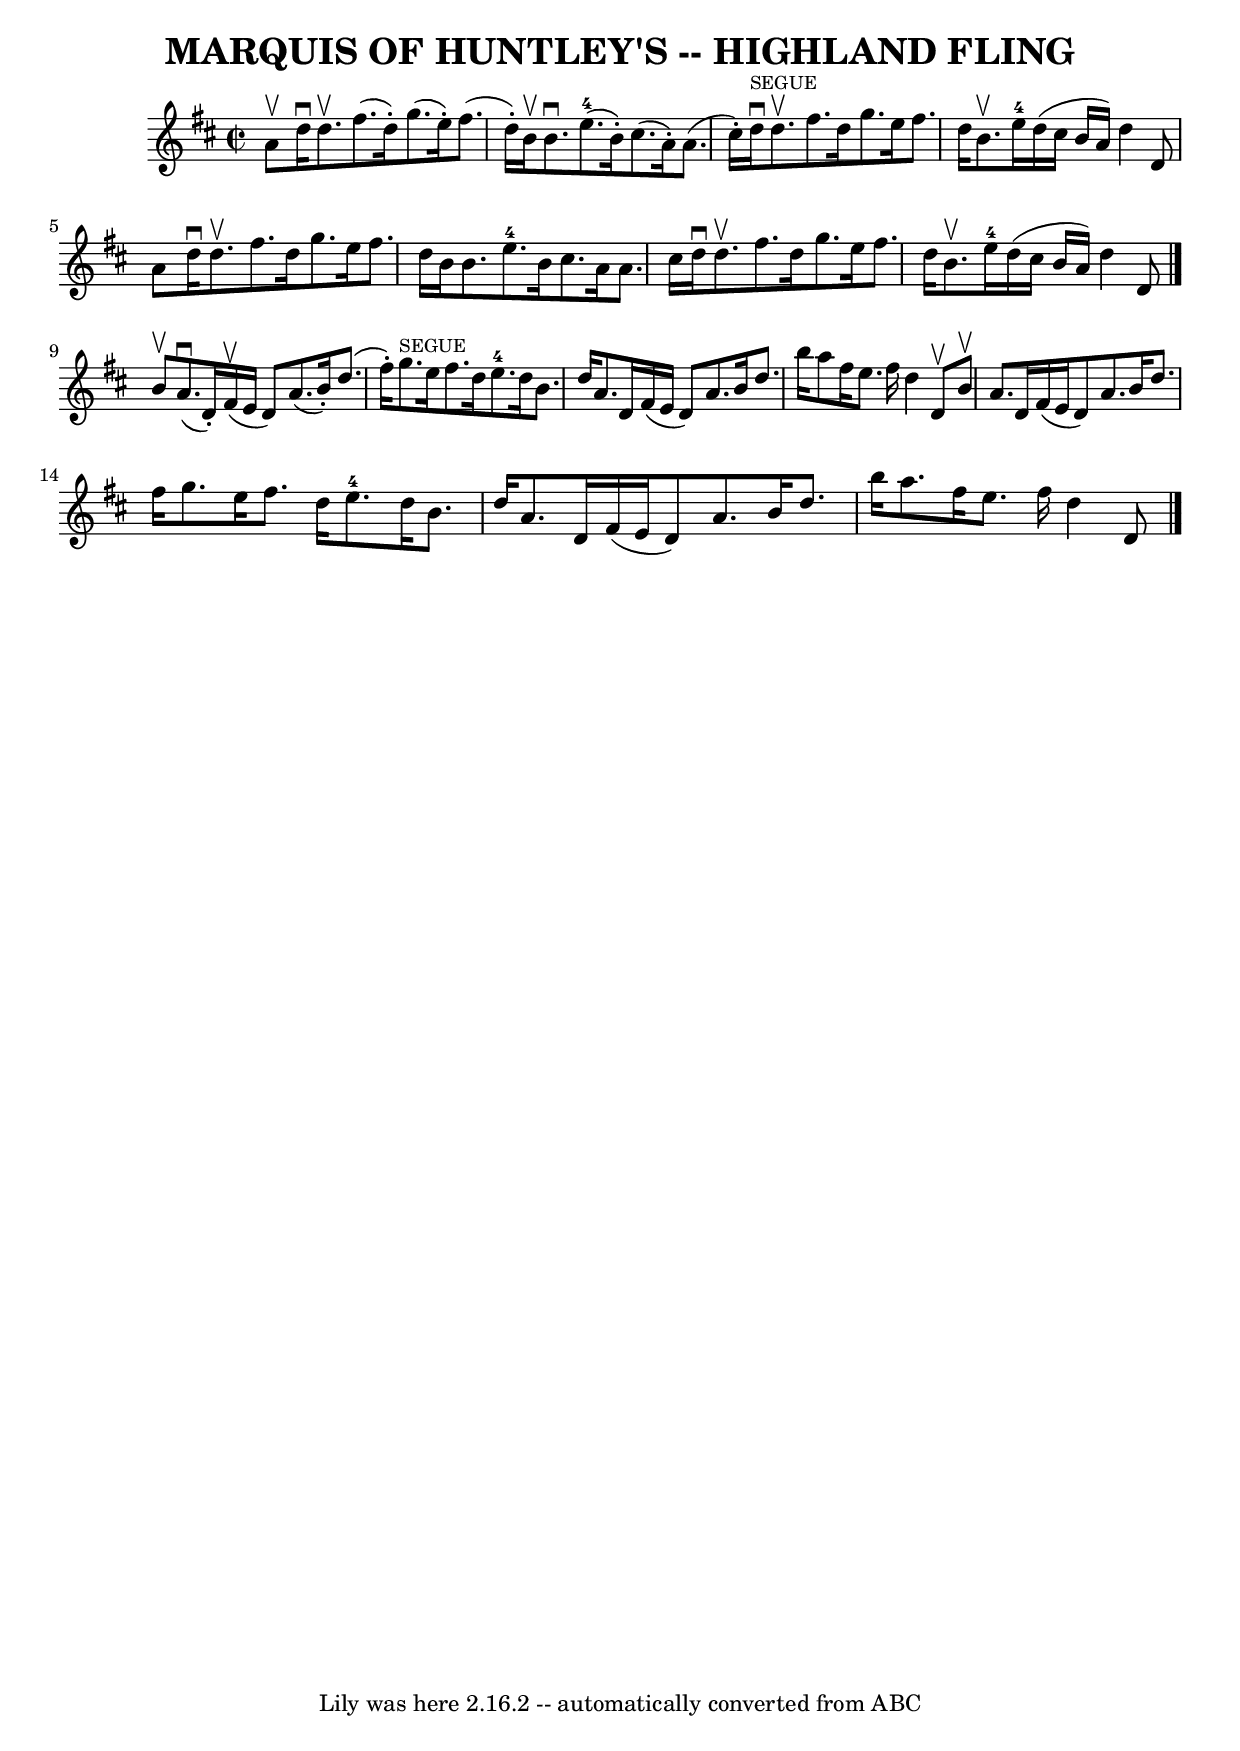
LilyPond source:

\version "2.16.2"
\include "Mammoth.ily"
\header {
  %% book = "Ryan's Mammoth Collection of Fiddle Tunes"
  crossRefNumber = "1"
  footnotes = "\\\\Can be used as a Strathspey"
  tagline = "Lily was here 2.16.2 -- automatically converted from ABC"
  title = "MARQUIS OF HUNTLEY'S -- HIGHLAND FLING"

}
voicedefault =  {


  \override Staff.TimeSignature #'style = #'C
  \time 2/2 
  \key d \major a'8^\upbow       |
  d''16^\downbow d''8. 
  ^\upbow fis''8. (d''16 -.) g''8. (e''16 -.) fis''8. (d''16 
  -.)   |
  b'16^\upbow b'8.^\downbow e''8.-4(b'16 -.)   
  cis''8. (a'16 -.) a'8. (cis''16 -.)       |
  d''16 
  ^\segue^\downbow d''8.^\upbow fis''8. d''16 g''8. e''16    
  fis''8. d''16    |
  b'8.^\upbow e''16-4 d''16 (cis''16    
  b'16 a'16) d''4 d'8 a'8    |
  |
  d''16 
  ^\downbow d''8.^\upbow fis''8. d''16 g''8. e''16 fis''8.    
  d''16    |
  b'16 b'8. e''8.-4 b'16 cis''8. a'16    
  a'8. cis''16    |
  d''16^\downbow d''8.^\upbow fis''8.    
  d''16 g''8. e''16 fis''8. d''16    |
  b'8.^\upbow e''16 
  -4 d''16 (cis''16 b'16 a'16) d''4 d'8    \bar "|." b'8 
  ^\upbow       |
  a'8. (^\downbow d'16 -.) fis'16 (^\upbow   
  e'16 d'8) a'8. (b'16 -.) d''8. (fis''16 -.)   |
  
  g''8.^\segue e''16 fis''8. d''16 e''8.-4 d''16 b'8.    
  d''16        |
  a'8. d'16 fis'16 (e'16 d'8) a'8.    
  b'16 d''8. b''16    |
  a''8 fis''16 e''8. fis''16    
  d''4 d'8^\upbow b'8^\upbow   |
  |
  a'8. d'16    
  fis'16 (e'16 d'8) a'8. b'16 d''8. fis''16    |
  
  g''8. e''16 fis''8. d''16 e''8.-4 d''16 b'8. d''16     
  |
  a'8. d'16 fis'16 (e'16 d'8) a'8. b'16    
  d''8. b''16    |
  a''8. fis''16 e''8. fis''16 d''4    
  d'8    \bar "|."   

}

\score{
  <<

    \context Staff="default"
    {
      \voicedefault 
      
    }

  >>
  \layout {
    
  }
  \midi {
  }

}
